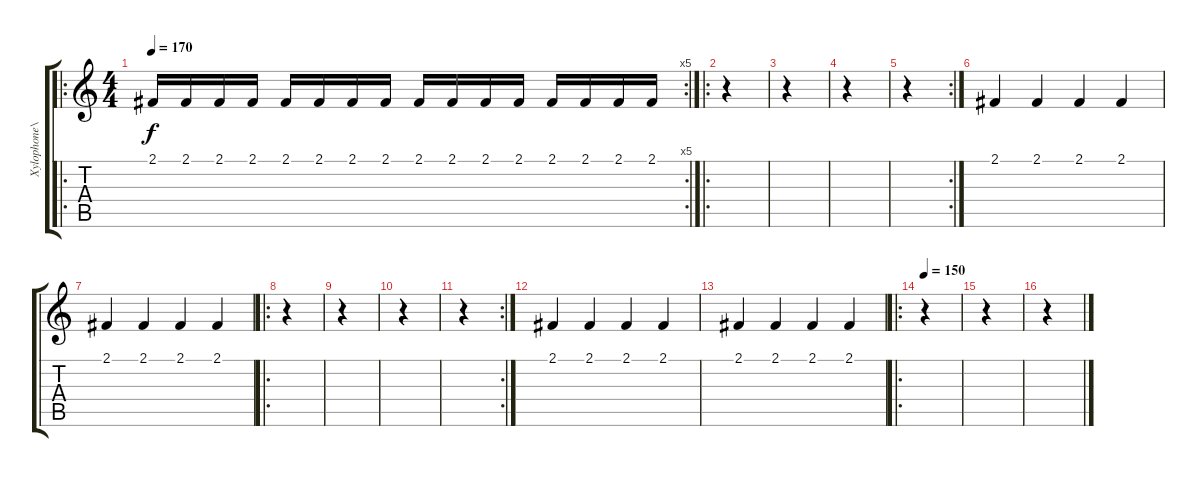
\track ("Xylophone\\Elec.Guitar(Tlak)" "Xylophone\\") {instrument xylophone}
\staff {score tabs}
\tuning (E4 B3 G3 E3 A2 E2) {hide}
\ro
\rc 5
\ts (4 4)
\tempo 170
\clef g2
\ks c
2.1.16{dy f instrument xylophone} 2.1.16 2.1.16 2.1.16 2.1.16 2.1.16 2.1.16 2.1.16 2.1.16 2.1.16 2.1.16 2.1.16 2.1.16 2.1.16 2.1.16 2.1.16 |
\ro
r.4 |
r.4 |
r.4 |
\rc 2
r.4 |
2.1.4 2.1.4 2.1.4 2.1.4 |
2.1.4 2.1.4 2.1.4 2.1.4 |
\ro
r.4 |
r.4 |
r.4 |
\rc 2
r.4 |
2.1.4 2.1.4 2.1.4 2.1.4 |
2.1.4 2.1.4 2.1.4 2.1.4 |
\ro
\tempo 150
r.4 |
r.4 |
r.4
